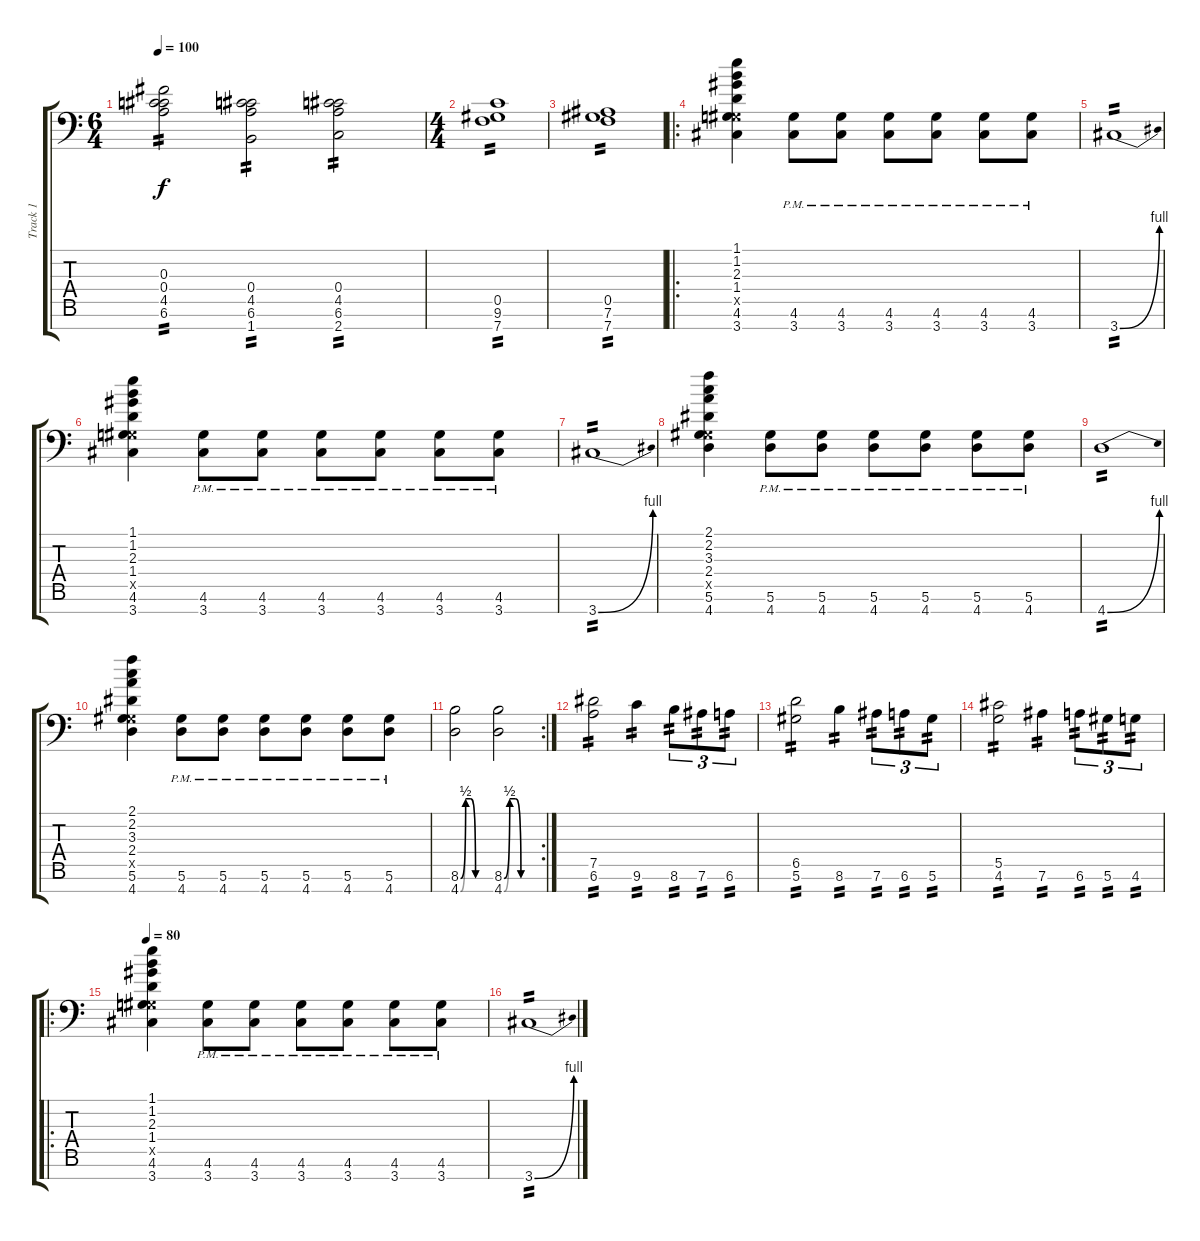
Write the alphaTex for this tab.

\track ("Track 1" "Track 1") {instrument overdrivenguitar}
\staff {score tabs}
\tuning (Eb4 Bb3 Gb3 Db3 Ab2 Eb2 Bb1) {hide}
\ts (6 4)
\tempo 100
\clef f4
\ks c
(0.3 0.4 4.5 6.6).2{tp 2 dy f} (0.4 4.5 6.6 1.7).2{tp 2} (0.4 4.5 6.6 2.7).2{tp 2} |
\ts (4 4)
(0.5 9.6 7.7).1{tp 2} |
(0.5 7.6 7.7).1{tp 2} |
\ro
(1.1 1.2 2.3 1.4 0.5{x} 4.6 3.7).4 (4.6{pm} 3.7{pm}).8 (4.6{pm} 3.7{pm}).8 (4.6{pm} 3.7{pm}).8 (4.6{pm} 3.7{pm}).8 (4.6{pm} 3.7{pm}).8 (4.6{pm} 3.7{pm}).8 |
3.7{be (bend 0 0 60 4)}.1{tp 2} |
(1.1 1.2 2.3 1.4 0.5{x} 4.6 3.7).4 (4.6{pm} 3.7{pm}).8 (4.6{pm} 3.7{pm}).8 (4.6{pm} 3.7{pm}).8 (4.6{pm} 3.7{pm}).8 (4.6{pm} 3.7{pm}).8 (4.6{pm} 3.7{pm}).8 |
3.7{be (bend 0 0 60 4)}.1{tp 2} |
(2.1 2.2 3.3 2.4 0.5{x} 5.6 4.7).4 (5.6{pm} 4.7{pm}).8 (5.6{pm} 4.7{pm}).8 (5.6{pm} 4.7{pm}).8 (5.6{pm} 4.7{pm}).8 (5.6{pm} 4.7{pm}).8 (5.6{pm} 4.7{pm}).8 |
4.7{be (bend 0 0 60 4)}.1{tp 2} |
(2.1 2.2 3.3 2.4 0.5{x} 5.6 4.7).4 (5.6{pm} 4.7{pm}).8 (5.6{pm} 4.7{pm}).8 (5.6{pm} 4.7{pm}).8 (5.6{pm} 4.7{pm}).8 (5.6{pm} 4.7{pm}).8 (5.6{pm} 4.7{pm}).8 |
\rc 2
(8.6{be (custom 0 0 10 2 20 2 30 0 60 0)} 4.7{be (custom 0 0 10 2 20 2 30 0 60 0)}).2 (8.6{be (custom 0 0 10 2 20 2 30 0 60 0)} 4.7{be (custom 0 0 10 2 20 2 30 0 60 0)}).2 |
(7.5 6.6).2{tp 2} 9.6.4{tp 2} 8.6.8{tu (3 2) tp 2} 7.6.8{tu (3 2) tp 2} 6.6.8{tu (3 2) tp 2} |
(6.5 5.6).2{tp 2} 8.6.4{tp 2} 7.6.8{tu (3 2) tp 2} 6.6.8{tu (3 2) tp 2} 5.6.8{tu (3 2) tp 2} |
(5.5 4.6).2{tp 2} 7.6.4{tp 2} 6.6.8{tu (3 2) tp 2} 5.6.8{tu (3 2) tp 2} 4.6.8{tu (3 2) tp 2} |
\ro
\tempo 80
(1.1 1.2 2.3 1.4 0.5{x} 4.6 3.7).4 (4.6{pm} 3.7{pm}).8 (4.6{pm} 3.7{pm}).8 (4.6{pm} 3.7{pm}).8 (4.6{pm} 3.7{pm}).8 (4.6{pm} 3.7{pm}).8 (4.6{pm} 3.7{pm}).8 |
3.7{be (bend 0 0 60 4)}.1{tp 2}
